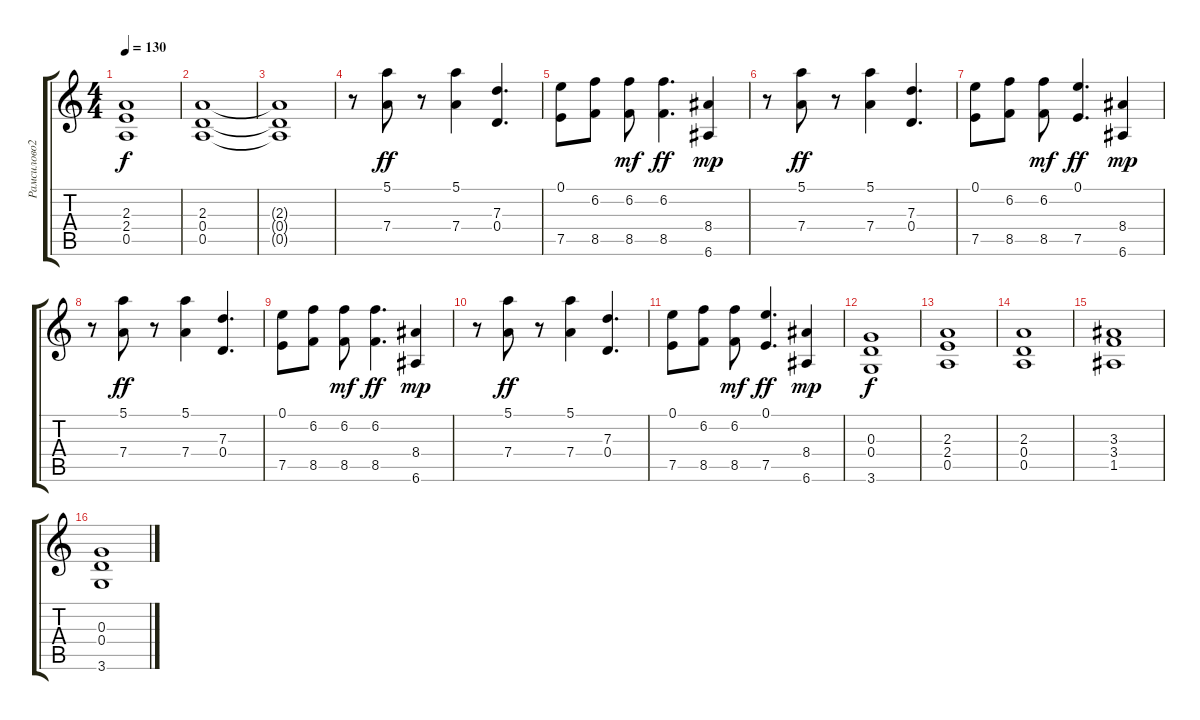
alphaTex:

\track ("Рамсилово2" "Рамсилово2") {instrument overdrivenguitar}
\staff {score tabs}
\tuning (E4 B3 G3 D3 A2 E2) {hide}
\ts (4 4)
\tempo 130
\clef g2
\ks c
(2.3 2.4 0.5).1{dy f} |
(2.3 0.4 0.5).1 |
(2.3{t} 0.4{t} 0.5{t}).1 |
r.8 (5.1 7.4).8{dy ff} r.8 (5.1 7.4).4 (7.3 0.4).4{d} |
(0.1 7.5).8 (6.2 8.5).8 (6.2 8.5).8{dy mf} (6.2 8.5).4{d dy ff} (8.4 6.6).4{dy mp} |
r.8 (5.1 7.4).8{dy ff} r.8 (5.1 7.4).4 (7.3 0.4).4{d} |
(0.1 7.5).8 (6.2 8.5).8 (6.2 8.5).8{dy mf} (0.1 7.5).4{d dy ff} (8.4 6.6).4{dy mp} |
r.8 (5.1 7.4).8{dy ff} r.8 (5.1 7.4).4 (7.3 0.4).4{d} |
(0.1 7.5).8 (6.2 8.5).8 (6.2 8.5).8{dy mf} (6.2 8.5).4{d dy ff} (8.4 6.6).4{dy mp} |
r.8 (5.1 7.4).8{dy ff} r.8 (5.1 7.4).4 (7.3 0.4).4{d} |
(0.1 7.5).8 (6.2 8.5).8 (6.2 8.5).8{dy mf} (0.1 7.5).4{d dy ff} (8.4 6.6).4{dy mp} |
(0.3 0.4 3.6).1{dy f} |
(2.3 2.4 0.5).1 |
(2.3 0.4 0.5).1 |
(3.3 3.4 1.5).1 |
(0.3 0.4 3.6).1
